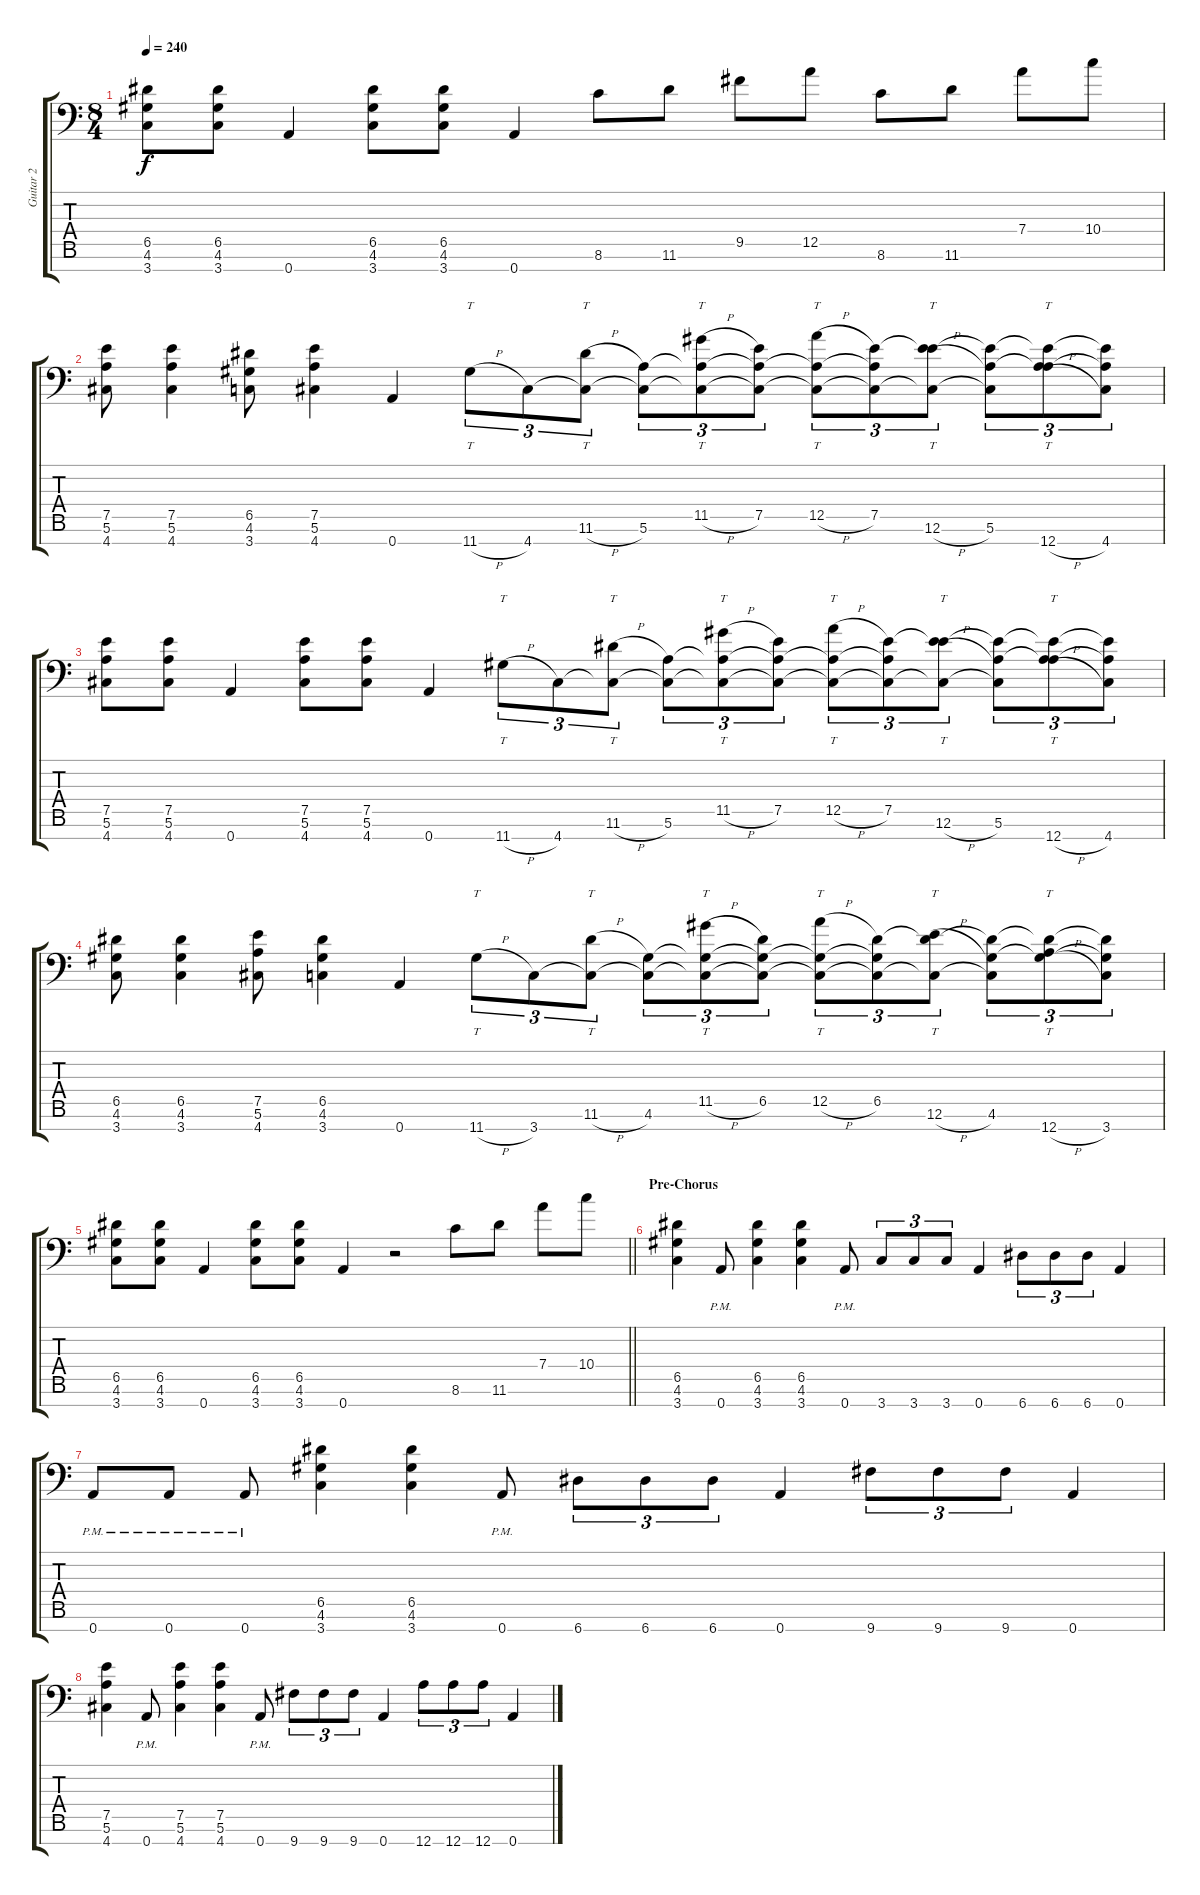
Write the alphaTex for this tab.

\track ("Guitar 2" "Guitar 2") {instrument overdrivenguitar}
\staff {score tabs}
\tuning (E4 B3 G3 D3 A2 E2 A1) {hide}
\ts (8 4)
\tempo 240
\clef f4
\ks c
(6.5 4.6 3.7).8{dy f} (6.5 4.6 3.7).8 0.7.4 (6.5 4.6 3.7).8 (6.5 4.6 3.7).8 0.7.4 8.6.8 11.6.8 9.5.8 12.5.8 8.6.8 11.6.8 7.4.8 10.4.8 |
(7.5 5.6 4.7).8 (7.5 5.6 4.7).4 (6.5 4.6 3.7).8 (7.5 5.6 4.7).4 0.7.4 11.7{h}.8{tt tu (3 2)} 4.7.8{tu (3 2)} (11.6{h} 4.7{t}).8{tt tu (3 2)} (5.6 4.7{t}).8{tu (3 2)} (11.5{h} 5.6{t} 4.7{t}).8{tt tu (3 2)} (7.5 5.6{t} 4.7{t}).8{tu (3 2)} (12.5{h} 5.6{t} 4.7{t}).8{tt tu (3 2)} (7.5 5.6{t} 4.7{t}).8{tu (3 2)} (7.5{t} 12.6{h} 4.7{t}).8{tt tu (3 2)} (7.5{t} 5.6 4.7{t}).8{tu (3 2)} (7.5{t} 5.6{t} 12.7{h}).8{tt tu (3 2)} (7.5{t} 5.6{t} 4.7).8{tu (3 2)} |
(7.5 5.6 4.7).8 (7.5 5.6 4.7).8 0.7.4 (7.5 5.6 4.7).8 (7.5 5.6 4.7).8 0.7.4 11.7{h}.8{tt tu (3 2)} 4.7.8{tu (3 2)} (11.6{h} 4.7{t}).8{tt tu (3 2)} (5.6 4.7{t}).8{tu (3 2)} (11.5{h} 5.6{t} 4.7{t}).8{tt tu (3 2)} (7.5 5.6{t} 4.7{t}).8{tu (3 2)} (12.5{h} 5.6{t} 4.7{t}).8{tt tu (3 2)} (7.5 5.6{t} 4.7{t}).8{tu (3 2)} (7.5{t} 12.6{h} 4.7{t}).8{tt tu (3 2)} (7.5{t} 5.6 4.7{t}).8{tu (3 2)} (7.5{t} 5.6{t} 12.7{h}).8{tt tu (3 2)} (7.5{t} 5.6{t} 4.7).8{tu (3 2)} |
(6.5 4.6 3.7).8 (6.5 4.6 3.7).4 (7.5 5.6 4.7).8 (6.5 4.6 3.7).4 0.7.4 11.7{h}.8{tt tu (3 2)} 3.7.8{tu (3 2)} (11.6{h} 3.7{t}).8{tt tu (3 2)} (4.6 3.7{t}).8{tu (3 2)} (11.5{h} 4.6{t} 3.7{t}).8{tt tu (3 2)} (6.5 4.6{t} 3.7{t}).8{tu (3 2)} (12.5{h} 4.6{t} 3.7{t}).8{tt tu (3 2)} (6.5 4.6{t} 3.7{t}).8{tu (3 2)} (6.5{t} 12.6{h} 3.7{t}).8{tt tu (3 2)} (6.5{t} 4.6 3.7{t}).8{tu (3 2)} (6.5{t} 4.6{t} 12.7{h}).8{tt tu (3 2)} (6.5{t} 4.6{t} 3.7).8{tu (3 2)} |
\barLineRight lightlight
(6.5 4.6 3.7).8 (6.5 4.6 3.7).8 0.7.4 (6.5 4.6 3.7).8 (6.5 4.6 3.7).8 0.7.4 r.2 8.6.8 11.6.8 7.4.8 10.4.8 |
\section ("" "Pre-Chorus")
(6.5 4.6 3.7).4 0.7{pm}.8 (6.5 4.6 3.7).4 (6.5 4.6 3.7).4 0.7{pm}.8 3.7.8{tu (3 2)} 3.7.8{tu (3 2)} 3.7.8{tu (3 2)} 0.7.4 6.7.8{tu (3 2)} 6.7.8{tu (3 2)} 6.7.8{tu (3 2)} 0.7.4 |
0.7{pm}.8 0.7{pm}.8 0.7{pm}.8 (6.5 4.6 3.7).4 (6.5 4.6 3.7).4 0.7{pm}.8 6.7.8{tu (3 2)} 6.7.8{tu (3 2)} 6.7.8{tu (3 2)} 0.7.4 9.7.8{tu (3 2)} 9.7.8{tu (3 2)} 9.7.8{tu (3 2)} 0.7.4 |
(7.5 5.6 4.7).4 0.7{pm}.8 (7.5 5.6 4.7).4 (7.5 5.6 4.7).4 0.7{pm}.8 9.7.8{tu (3 2)} 9.7.8{tu (3 2)} 9.7.8{tu (3 2)} 0.7.4 12.7.8{tu (3 2)} 12.7.8{tu (3 2)} 12.7.8{tu (3 2)} 0.7.4
